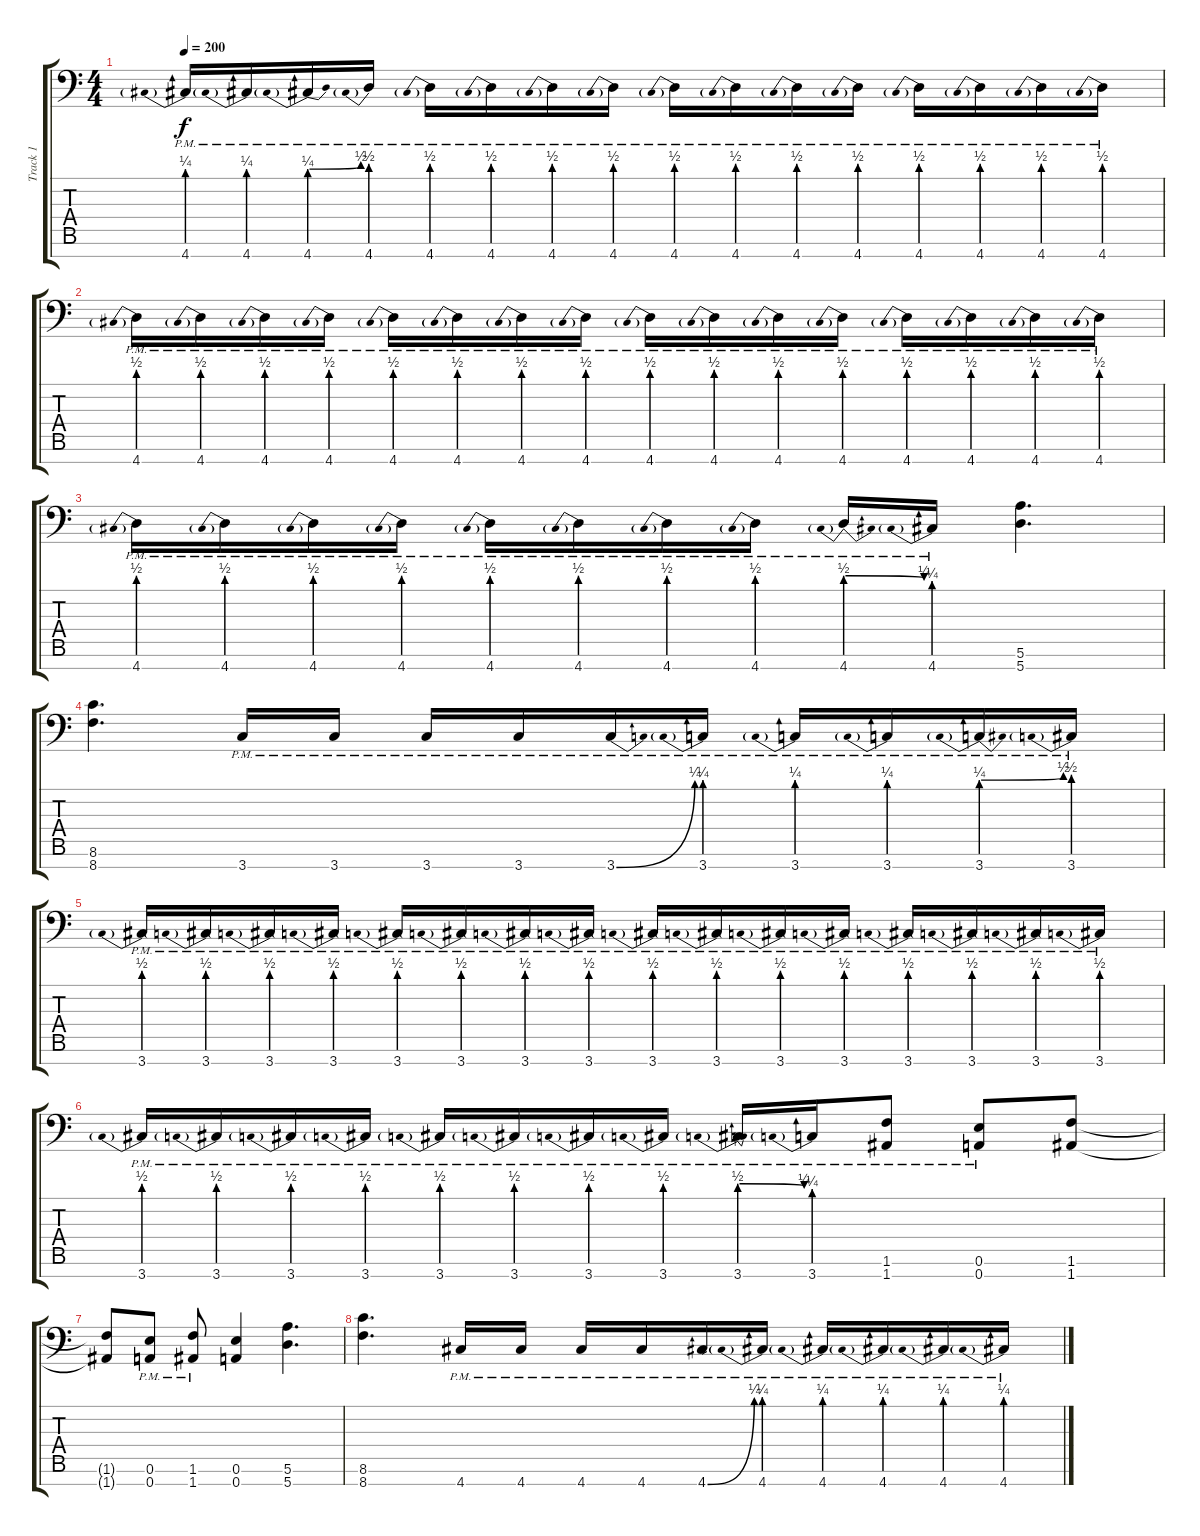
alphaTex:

\track ("Track 1" "Track 1") {instrument overdrivenguitar}
\staff {score tabs}
\tuning (E4 B3 G3 D3 A2 E2 A1) {hide}
\ts (4 4)
\tempo 200
\clef f4
\ks c
4.7{be (prebend 0 1 60 1) pm}.16{dy f} 4.7{be (prebend 0 1 60 1) pm}.16 4.7{be (prebendbend 0 1 60 2) pm}.16 4.7{be (prebend 0 2 60 2) pm}.16 4.7{be (prebend 0 2 60 2) pm}.16 4.7{be (prebend 0 2 60 2) pm}.16 4.7{be (prebend 0 2 60 2) pm}.16 4.7{be (prebend 0 2 60 2) pm}.16 4.7{be (prebend 0 2 60 2) pm}.16 4.7{be (prebend 0 2 60 2) pm}.16 4.7{be (prebend 0 2 60 2) pm}.16 4.7{be (prebend 0 2 60 2) pm}.16 4.7{be (prebend 0 2 60 2) pm}.16 4.7{be (prebend 0 2 60 2) pm}.16 4.7{be (prebend 0 2 60 2) pm}.16 4.7{be (prebend 0 2 60 2) pm}.16 |
4.7{be (prebend 0 2 60 2) pm}.16 4.7{be (prebend 0 2 60 2) pm}.16 4.7{be (prebend 0 2 60 2) pm}.16 4.7{be (prebend 0 2 60 2) pm}.16 4.7{be (prebend 0 2 60 2) pm}.16 4.7{be (prebend 0 2 60 2) pm}.16 4.7{be (prebend 0 2 60 2) pm}.16 4.7{be (prebend 0 2 60 2) pm}.16 4.7{be (prebend 0 2 60 2) pm}.16 4.7{be (prebend 0 2 60 2) pm}.16 4.7{be (prebend 0 2 60 2) pm}.16 4.7{be (prebend 0 2 60 2) pm}.16 4.7{be (prebend 0 2 60 2) pm}.16 4.7{be (prebend 0 2 60 2) pm}.16 4.7{be (prebend 0 2 60 2) pm}.16 4.7{be (prebend 0 2 60 2) pm}.16 |
4.7{be (prebend 0 2 60 2) pm}.16 4.7{be (prebend 0 2 60 2) pm}.16 4.7{be (prebend 0 2 60 2) pm}.16 4.7{be (prebend 0 2 60 2) pm}.16 4.7{be (prebend 0 2 60 2) pm}.16 4.7{be (prebend 0 2 60 2) pm}.16 4.7{be (prebend 0 2 60 2) pm}.16 4.7{be (prebend 0 2 60 2) pm}.16 4.7{be (prebendrelease 0 2 60 1) pm}.16 4.7{be (prebend 0 1 60 1) pm}.16 (5.6 5.7).4{d} |
(8.6 8.7).4{d} 3.7{pm}.16 3.7{pm}.16 3.7{pm}.16 3.7{pm}.16 3.7{be (bend 0 0 60 1) pm}.16 3.7{be (prebend 0 1 60 1) pm}.16 3.7{be (prebend 0 1 60 1) pm}.16 3.7{be (prebend 0 1 60 1) pm}.16 3.7{be (prebendbend 0 1 60 2) pm}.16 3.7{be (prebend 0 2 60 2) pm}.16 |
3.7{be (prebend 0 2 60 2) pm}.16 3.7{be (prebend 0 2 60 2) pm}.16 3.7{be (prebend 0 2 60 2) pm}.16 3.7{be (prebend 0 2 60 2) pm}.16 3.7{be (prebend 0 2 60 2) pm}.16 3.7{be (prebend 0 2 60 2) pm}.16 3.7{be (prebend 0 2 60 2) pm}.16 3.7{be (prebend 0 2 60 2) pm}.16 3.7{be (prebend 0 2 60 2) pm}.16 3.7{be (prebend 0 2 60 2) pm}.16 3.7{be (prebend 0 2 60 2) pm}.16 3.7{be (prebend 0 2 60 2) pm}.16 3.7{be (prebend 0 2 60 2) pm}.16 3.7{be (prebend 0 2 60 2) pm}.16 3.7{be (prebend 0 2 60 2) pm}.16 3.7{be (prebend 0 2 60 2) pm}.16 |
3.7{be (prebend 0 2 60 2) pm}.16 3.7{be (prebend 0 2 60 2) pm}.16 3.7{be (prebend 0 2 60 2) pm}.16 3.7{be (prebend 0 2 60 2) pm}.16 3.7{be (prebend 0 2 60 2) pm}.16 3.7{be (prebend 0 2 60 2) pm}.16 3.7{be (prebend 0 2 60 2) pm}.16 3.7{be (prebend 0 2 60 2) pm}.16 3.7{be (prebendrelease 0 2 60 1) pm}.16 3.7{be (prebend 0 1 60 1) pm}.16 (1.6{pm} 1.7{pm}).8 (0.6{pm} 0.7{pm}).8 (1.6 1.7).8 |
(1.6{t} 1.7{t}).8 (0.6{pm} 0.7{pm}).8 (1.6{pm} 1.7{pm}).8 (0.6 0.7).4 (5.6 5.7).4{d} |
(8.6 8.7).4{d} 4.7{pm}.16 4.7{pm}.16 4.7{pm}.16 4.7{pm}.16 4.7{be (bend 0 0 60 1) pm}.16 4.7{be (prebend 0 1 60 1) pm}.16 4.7{be (prebend 0 1 60 1) pm}.16 4.7{be (prebend 0 1 60 1) pm}.16 4.7{be (prebend 0 1 60 1) pm}.16 4.7{be (prebend 0 1 60 1) pm}.16
